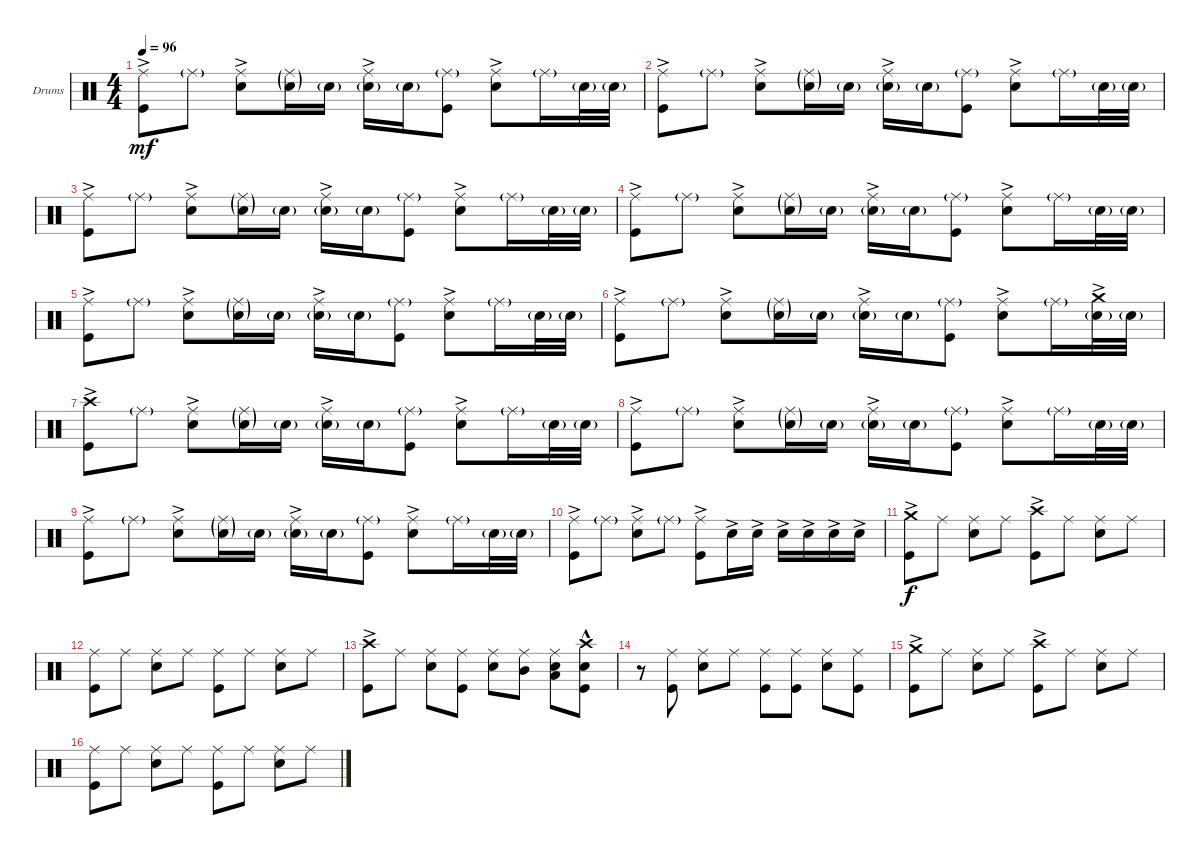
\defaultSystemsLayout 4
\bracketExtendMode groupsimilarinstruments
\firstSystemTrackNameOrientation horizontal
\otherSystemsTrackNameOrientation horizontal
\track ("Drums" "Drums") {instrument percussion}
\staff {score}
\articulation defaults
\ts (4 4)
\tempo 96
\clef neutral
\ks c
("Kick (hit)" "Ride (middle)"{ac}).8{dy mf} "Ride (middle)"{g}.8 ("Snare (hit) 2" "Ride (middle)"{ac}).8 ("Snare (hit) 2"{g} "Ride (middle)"{g}).16 "Snare (hit) 2"{g}.16 ("Snare (hit) 2"{g} "Ride (middle)"{ac}).16 "Snare (hit) 2"{g}.16 ("Kick (hit)" "Ride (middle)"{g}).8 ("Snare (hit) 2" "Ride (middle)"{ac}).8 "Ride (middle)"{g}.16 "Snare (hit) 2"{g}.32 "Snare (hit) 2"{g}.32 |
("Kick (hit)" "Ride (middle)"{ac}).8 "Ride (middle)"{g}.8 ("Snare (hit) 2" "Ride (middle)"{ac}).8 ("Snare (hit) 2"{g} "Ride (middle)"{g}).16 "Snare (hit) 2"{g}.16 ("Snare (hit) 2"{g} "Ride (middle)"{ac}).16 "Snare (hit) 2"{g}.16 ("Kick (hit)" "Ride (middle)"{g}).8 ("Snare (hit) 2" "Ride (middle)"{ac}).8 "Ride (middle)"{g}.16 "Snare (hit) 2"{g}.32 "Snare (hit) 2"{g}.32 |
("Kick (hit)" "Ride (middle)"{ac}).8 "Ride (middle)"{g}.8 ("Snare (hit) 2" "Ride (middle)"{ac}).8 ("Snare (hit) 2"{g} "Ride (middle)"{g}).16 "Snare (hit) 2"{g}.16 ("Snare (hit) 2"{g} "Ride (middle)"{ac}).16 "Snare (hit) 2"{g}.16 ("Kick (hit)" "Ride (middle)"{g}).8 ("Snare (hit) 2" "Ride (middle)"{ac}).8 "Ride (middle)"{g}.16 "Snare (hit) 2"{g}.32 "Snare (hit) 2"{g}.32 |
("Kick (hit)" "Ride (middle)"{ac}).8 "Ride (middle)"{g}.8 ("Snare (hit) 2" "Ride (middle)"{ac}).8 ("Snare (hit) 2"{g} "Ride (middle)"{g}).16 "Snare (hit) 2"{g}.16 ("Snare (hit) 2"{g} "Ride (middle)"{ac}).16 "Snare (hit) 2"{g}.16 ("Kick (hit)" "Ride (middle)"{g}).8 ("Snare (hit) 2" "Ride (middle)"{ac}).8 "Ride (middle)"{g}.16 "Snare (hit) 2"{g}.32 "Snare (hit) 2"{g}.32 |
("Kick (hit)" "Ride (middle)"{ac}).8 "Ride (middle)"{g}.8 ("Snare (hit) 2" "Ride (middle)"{ac}).8 ("Snare (hit) 2"{g} "Ride (middle)"{g}).16 "Snare (hit) 2"{g}.16 ("Snare (hit) 2"{g} "Ride (middle)"{ac}).16 "Snare (hit) 2"{g}.16 ("Kick (hit)" "Ride (middle)"{g}).8 ("Snare (hit) 2" "Ride (middle)"{ac}).8 "Ride (middle)"{g}.16 "Snare (hit) 2"{g}.32 "Snare (hit) 2"{g}.32 |
("Kick (hit)" "Ride (middle)"{ac}).8 "Ride (middle)"{g}.8 ("Snare (hit) 2" "Ride (middle)"{ac}).8 ("Snare (hit) 2"{g} "Ride (middle)"{g}).16 "Snare (hit) 2"{g}.16 ("Snare (hit) 2"{g} "Ride (middle)"{ac}).16 "Snare (hit) 2"{g}.16 ("Kick (hit)" "Ride (middle)"{g}).8 ("Snare (hit) 2" "Ride (middle)"{ac}).8 "Ride (middle)"{g}.16 ("Snare (hit) 2"{g} "Crash medium (hit)"{ac}).32 "Snare (hit) 2"{g}.32 |
("Kick (hit)" "Crash high (hit)"{ac}).8 "Ride (middle)"{g}.8 ("Snare (hit) 2" "Ride (middle)"{ac}).8 ("Snare (hit) 2"{g} "Ride (middle)"{g}).16 "Snare (hit) 2"{g}.16 ("Snare (hit) 2"{g} "Ride (middle)"{ac}).16 "Snare (hit) 2"{g}.16 ("Kick (hit)" "Ride (middle)"{g}).8 ("Snare (hit) 2" "Ride (middle)"{ac}).8 "Ride (middle)"{g}.16 "Snare (hit) 2"{g}.32 "Snare (hit) 2"{g}.32 |
("Kick (hit)" "Ride (middle)"{ac}).8 "Ride (middle)"{g}.8 ("Snare (hit) 2" "Ride (middle)"{ac}).8 ("Snare (hit) 2"{g} "Ride (middle)"{g}).16 "Snare (hit) 2"{g}.16 ("Snare (hit) 2"{g} "Ride (middle)"{ac}).16 "Snare (hit) 2"{g}.16 ("Kick (hit)" "Ride (middle)"{g}).8 ("Snare (hit) 2" "Ride (middle)"{ac}).8 "Ride (middle)"{g}.16 "Snare (hit) 2"{g}.32 "Snare (hit) 2"{g}.32 |
("Kick (hit)" "Ride (middle)"{ac}).8 "Ride (middle)"{g}.8 ("Snare (hit) 2" "Ride (middle)"{ac}).8 ("Snare (hit) 2"{g} "Ride (middle)"{g}).16 "Snare (hit) 2"{g}.16 ("Snare (hit) 2"{g} "Ride (middle)"{ac}).16 "Snare (hit) 2"{g}.16 ("Kick (hit)" "Ride (middle)"{g}).8 ("Snare (hit) 2" "Ride (middle)"{ac}).8 "Ride (middle)"{g}.16 "Snare (hit) 2"{g}.32 "Snare (hit) 2"{g}.32 |
("Kick (hit)" "Ride (middle)"{ac}).8 "Ride (middle)"{g}.8 ("Snare (hit) 2" "Ride (middle)"{ac}).8 "Ride (middle)"{g}.8 ("Ride (middle)"{ac} "Kick (hit)").8 "Snare (hit) 2"{ac}.16 "Snare (hit) 2"{ac}.16 "Snare (hit) 2"{ac}.16 "Snare (hit) 2"{ac}.16 "Snare (hit) 2"{ac}.16 "Snare (hit) 2"{ac}.16 |
("Crash medium (hit)"{ac} "Kick (hit)").8{dy f} "Ride (middle)".8 ("Snare (hit) 2" "Ride (middle)").8 "Ride (middle)".8 ("Crash high (hit)"{ac} "Kick (hit)").8 "Ride (middle)".8 ("Snare (hit) 2" "Ride (middle)").8 "Ride (middle)".8 |
("Kick (hit)" "Ride (middle)").8 "Ride (middle)".8 ("Snare (hit) 2" "Ride (middle)").8 "Ride (middle)".8 ("Kick (hit)" "Ride (middle)").8 "Ride (middle)".8 ("Snare (hit) 2" "Ride (middle)").8 "Ride (middle)".8 |
("Crash high (hit)"{ac} "Kick (hit)").8 "Ride (middle)".8 ("Ride (middle)" "Snare (hit) 2").8 ("Ride (middle)" "Kick (hit)").8 ("Snare (hit) 2" "Ride (middle)").8 ("Mid Tom (hit)" "Ride (middle)").8 ("Low Tom (hit)" "Snare (hit) 2" "Ride (middle)").8 ("Crash high (hit)"{hac} "Kick (hit)" "Snare (hit) 2").8 |
r.8 ("Ride (middle)" "Kick (hit)").8 ("Ride (middle)" "Snare (hit) 2").8 "Ride (middle)".8 ("Ride (middle)" "Kick (hit)").8 ("Ride (middle)" "Kick (hit)").8 ("Ride (middle)" "Snare (hit) 2").8 ("Ride (middle)" "Kick (hit)").8 |
("Crash medium (hit)"{ac} "Kick (hit)").8 "Ride (middle)".8 ("Snare (hit) 2" "Ride (middle)").8 "Ride (middle)".8 ("Crash high (hit)"{ac} "Kick (hit)").8 "Ride (middle)".8 ("Snare (hit) 2" "Ride (middle)").8 "Ride (middle)".8 |
("Kick (hit)" "Ride (middle)").8 "Ride (middle)".8 ("Snare (hit) 2" "Ride (middle)").8 "Ride (middle)".8 ("Kick (hit)" "Ride (middle)").8 "Ride (middle)".8 ("Snare (hit) 2" "Ride (middle)").8 "Ride (middle)".8
